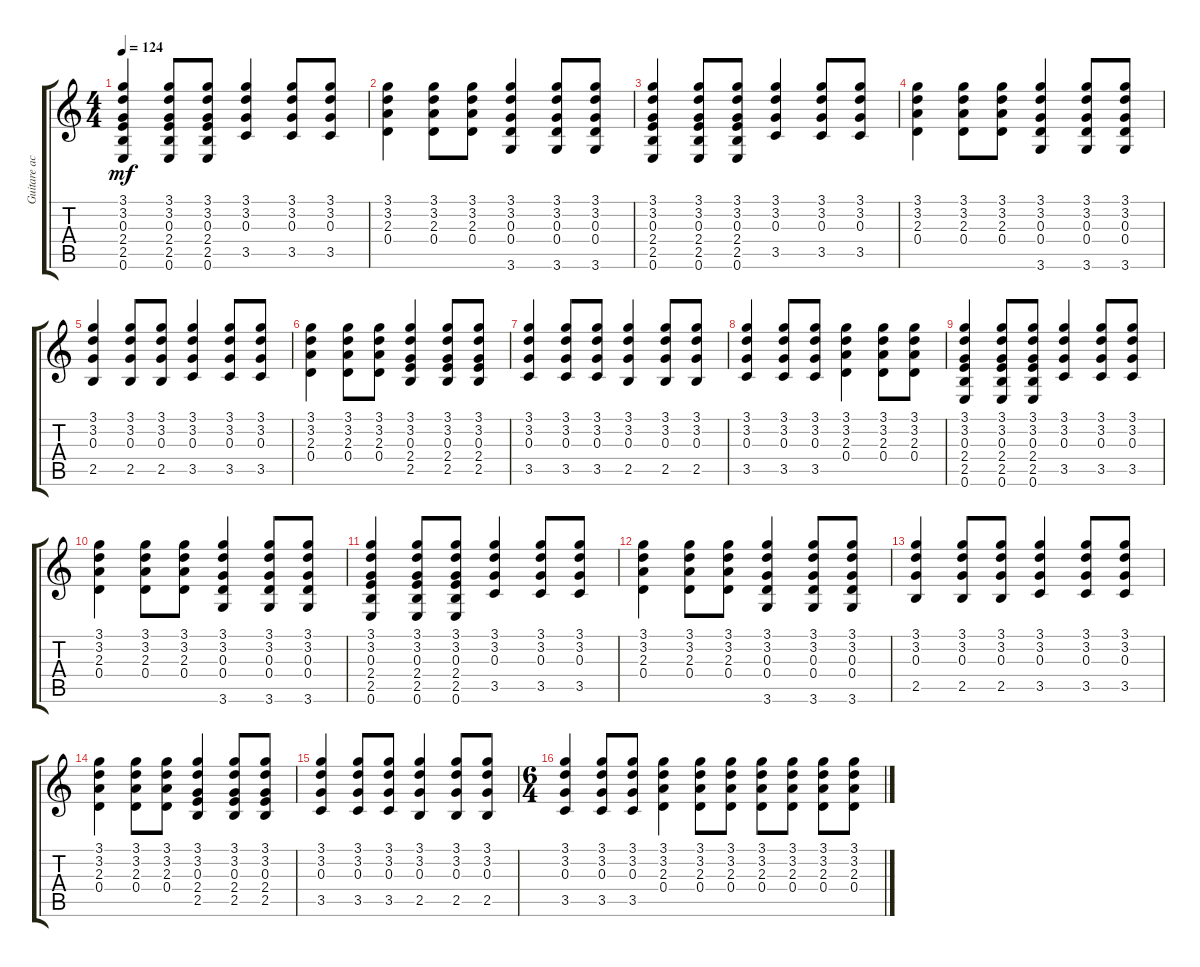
\track ("Guitare acoustique" "Guitare ac") {instrument acousticguitarsteel}
\staff {score tabs}
\tuning (E4 B3 G3 D3 A2 E2) {hide}
\ts (4 4)
\tempo 124
\clef g2
\ks c
(3.1 3.2 0.3 2.4 2.5 0.6).4{dy mf} (3.1 3.2 0.3 2.4 2.5 0.6).8 (3.1 3.2 0.3 2.4 2.5 0.6).8 (3.1 3.2 0.3 3.5).4 (3.1 3.2 0.3 3.5).8 (3.1 3.2 0.3 3.5).8 |
(3.1 3.2 2.3 0.4).4 (3.1 3.2 2.3 0.4).8 (3.1 3.2 2.3 0.4).8 (3.1 3.2 0.3 0.4 3.6).4 (3.1 3.2 0.3 0.4 3.6).8 (3.1 3.2 0.3 0.4 3.6).8 |
(3.1 3.2 0.3 2.4 2.5 0.6).4 (3.1 3.2 0.3 2.4 2.5 0.6).8 (3.1 3.2 0.3 2.4 2.5 0.6).8 (3.1 3.2 0.3 3.5).4 (3.1 3.2 0.3 3.5).8 (3.1 3.2 0.3 3.5).8 |
(3.1 3.2 2.3 0.4).4 (3.1 3.2 2.3 0.4).8 (3.1 3.2 2.3 0.4).8 (3.1 3.2 0.3 0.4 3.6).4 (3.1 3.2 0.3 0.4 3.6).8 (3.1 3.2 0.3 0.4 3.6).8 |
(3.1 3.2 0.3 2.5).4 (3.1 3.2 0.3 2.5).8 (3.1 3.2 0.3 2.5).8 (3.1 3.2 0.3 3.5).4 (3.1 3.2 0.3 3.5).8 (3.1 3.2 0.3 3.5).8 |
(3.1 3.2 2.3 0.4).4 (3.1 3.2 2.3 0.4).8 (3.1 3.2 2.3 0.4).8 (3.1 3.2 0.3 2.4 2.5).4 (3.1 3.2 0.3 2.4 2.5).8 (3.1 3.2 0.3 2.4 2.5).8 |
(3.1 3.2 0.3 3.5).4 (3.1 3.2 0.3 3.5).8 (3.1 3.2 0.3 3.5).8 (3.1 3.2 0.3 2.5).4 (3.1 3.2 0.3 2.5).8 (3.1 3.2 0.3 2.5).8 |
(3.1 3.2 0.3 3.5).4 (3.1 3.2 0.3 3.5).8 (3.1 3.2 0.3 3.5).8 (3.1 3.2 2.3 0.4).4 (3.1 3.2 2.3 0.4).8 (3.1 3.2 2.3 0.4).8 |
(3.1 3.2 0.3 2.4 2.5 0.6).4 (3.1 3.2 0.3 2.4 2.5 0.6).8 (3.1 3.2 0.3 2.4 2.5 0.6).8 (3.1 3.2 0.3 3.5).4 (3.1 3.2 0.3 3.5).8 (3.1 3.2 0.3 3.5).8 |
(3.1 3.2 2.3 0.4).4 (3.1 3.2 2.3 0.4).8 (3.1 3.2 2.3 0.4).8 (3.1 3.2 0.3 0.4 3.6).4 (3.1 3.2 0.3 0.4 3.6).8 (3.1 3.2 0.3 0.4 3.6).8 |
(3.1 3.2 0.3 2.4 2.5 0.6).4 (3.1 3.2 0.3 2.4 2.5 0.6).8 (3.1 3.2 0.3 2.4 2.5 0.6).8 (3.1 3.2 0.3 3.5).4 (3.1 3.2 0.3 3.5).8 (3.1 3.2 0.3 3.5).8 |
(3.1 3.2 2.3 0.4).4 (3.1 3.2 2.3 0.4).8 (3.1 3.2 2.3 0.4).8 (3.1 3.2 0.3 0.4 3.6).4 (3.1 3.2 0.3 0.4 3.6).8 (3.1 3.2 0.3 0.4 3.6).8 |
(3.1 3.2 0.3 2.5).4 (3.1 3.2 0.3 2.5).8 (3.1 3.2 0.3 2.5).8 (3.1 3.2 0.3 3.5).4 (3.1 3.2 0.3 3.5).8 (3.1 3.2 0.3 3.5).8 |
(3.1 3.2 2.3 0.4).4 (3.1 3.2 2.3 0.4).8 (3.1 3.2 2.3 0.4).8 (3.1 3.2 0.3 2.4 2.5).4 (3.1 3.2 0.3 2.4 2.5).8 (3.1 3.2 0.3 2.4 2.5).8 |
(3.1 3.2 0.3 3.5).4 (3.1 3.2 0.3 3.5).8 (3.1 3.2 0.3 3.5).8 (3.1 3.2 0.3 2.5).4 (3.1 3.2 0.3 2.5).8 (3.1 3.2 0.3 2.5).8 |
\ts (6 4)
(3.1 3.2 0.3 3.5).4 (3.1 3.2 0.3 3.5).8 (3.1 3.2 0.3 3.5).8 (3.1 3.2 2.3 0.4).4 (3.1 3.2 2.3 0.4).8 (3.1 3.2 2.3 0.4).8 (3.1 3.2 2.3 0.4).8 (3.1 3.2 2.3 0.4).8 (3.1 3.2 2.3 0.4).8 (3.1 3.2 2.3 0.4).8
